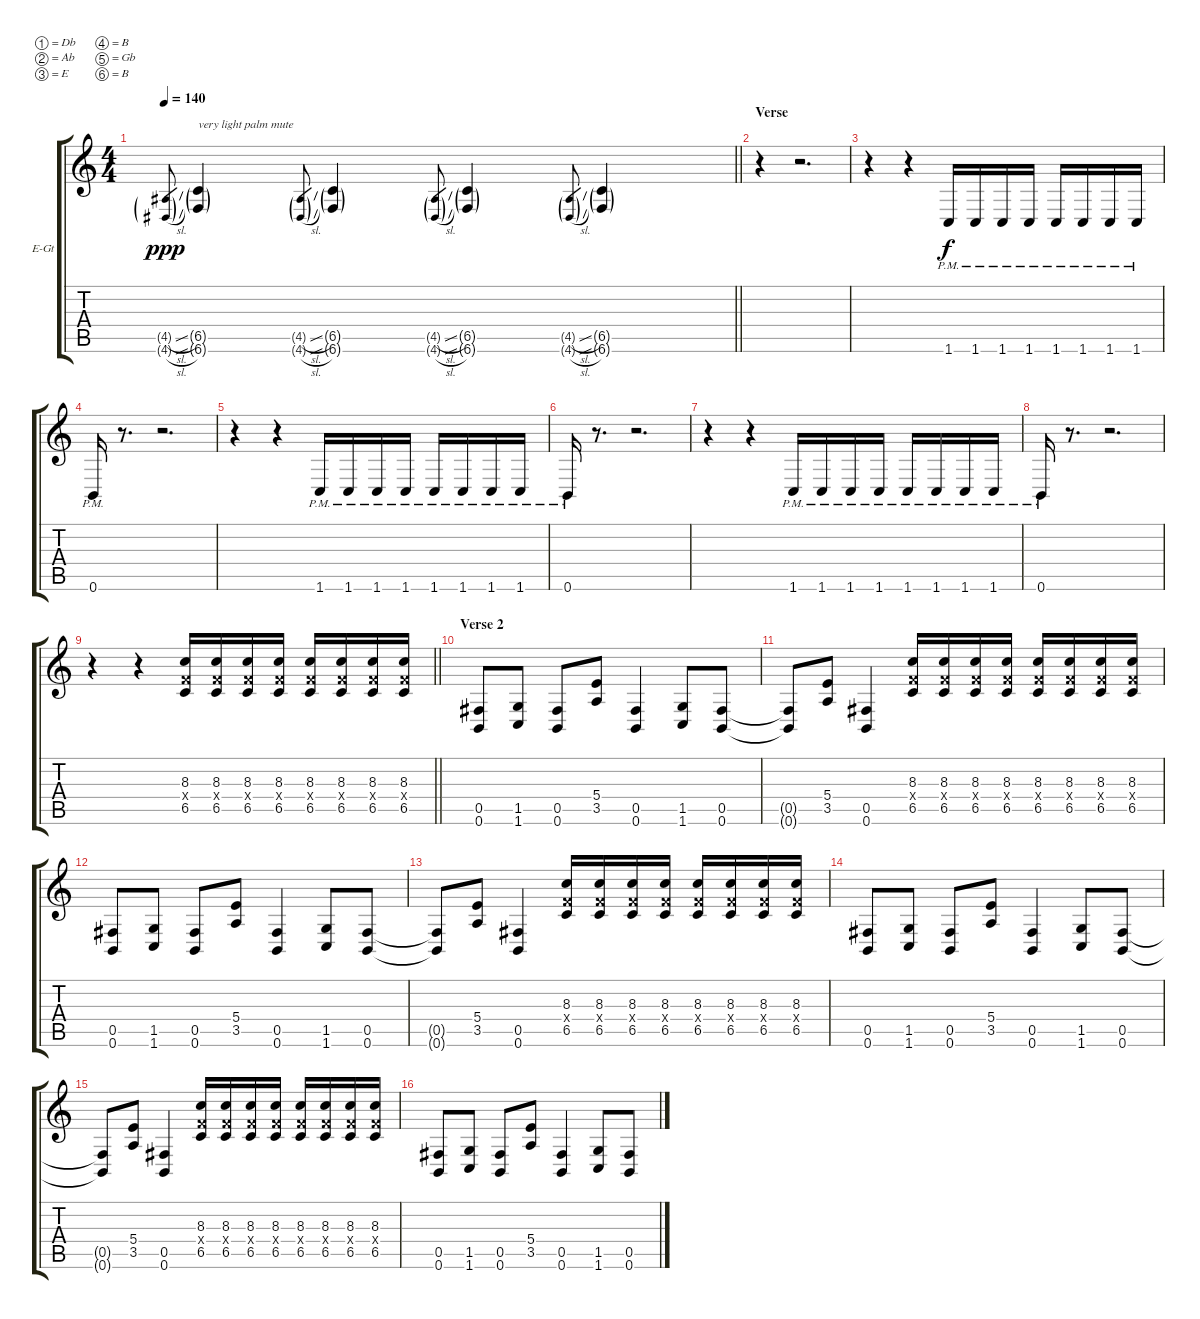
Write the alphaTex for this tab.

\bracketExtendMode groupsimilarinstruments
\firstSystemTrackNameOrientation horizontal
\otherSystemsTrackNameOrientation horizontal
\track ("Ahrue Luster" "E-Gt") {instrument distortionguitar}
\staff {score tabs}
\tuning (Db4 Ab3 E3 B2 Gb2 B1)
\ts (4 4)
\tempo 140
\clef g2
\barLineRight lightlight
\ks c
(4.5{sl g} 4.6{sl g}).8{gr dy ppp} (6.5{g} 6.6{g}).4{txt "very light palm mute"} (4.5{sl g} 4.6{sl g}).8{gr} (6.5{g} 6.6{g}).4 (4.5{sl g} 4.6{sl g}).8{gr} (6.5{g} 6.6{g}).4 (4.5{sl g} 4.6{sl g}).8{gr} (6.5{g} 6.6{g}).4 |
\section ("" "Verse")
r.4 r.2{d} |
r.4 r.4 1.6{pm}.16{dy f} 1.6{pm}.16 1.6{pm}.16 1.6{pm}.16 1.6{pm}.16 1.6{pm}.16 1.6{pm}.16 1.6{pm}.16 |
0.6{pm}.16 r.8{d} r.2{d} |
r.4 r.4 1.6{pm}.16 1.6{pm}.16 1.6{pm}.16 1.6{pm}.16 1.6{pm}.16 1.6{pm}.16 1.6{pm}.16 1.6{pm}.16 |
0.6{pm}.16 r.8{d} r.2{d} |
r.4 r.4 1.6{pm}.16 1.6{pm}.16 1.6{pm}.16 1.6{pm}.16 1.6{pm}.16 1.6{pm}.16 1.6{pm}.16 1.6{pm}.16 |
0.6{pm}.16 r.8{d} r.2{d} |
\barLineRight lightlight
r.4 r.4 (8.3 6.5 6.4{x}).16 (8.3 6.5 6.4{x}).16 (8.3 6.5 6.4{x}).16 (8.3 6.5 6.4{x}).16 (8.3 6.5 6.4{x}).16 (8.3 6.5 6.4{x}).16 (8.3 6.5 6.4{x}).16 (8.3 6.5 6.4{x}).16 |
\section ("" "Verse 2")
(0.5 0.6).8 (1.5 1.6).8 (0.5 0.6).8 (5.4 3.5).8 (0.5 0.6).4 (1.5 1.6).8 (0.5 0.6).8 |
(0.5{t} 0.6{t}).8 (5.4 3.5).8 (0.5 0.6).4 (8.3 6.5 6.4{x}).16 (8.3 6.5 6.4{x}).16 (8.3 6.5 6.4{x}).16 (8.3 6.5 6.4{x}).16 (8.3 6.5 6.4{x}).16 (8.3 6.5 6.4{x}).16 (8.3 6.5 6.4{x}).16 (8.3 6.5 6.4{x}).16 |
(0.5 0.6).8 (1.5 1.6).8 (0.5 0.6).8 (5.4 3.5).8 (0.5 0.6).4 (1.5 1.6).8 (0.5 0.6).8 |
(0.5{t} 0.6{t}).8 (5.4 3.5).8 (0.5 0.6).4 (8.3 6.5 6.4{x}).16 (8.3 6.5 6.4{x}).16 (8.3 6.5 6.4{x}).16 (8.3 6.5 6.4{x}).16 (8.3 6.5 6.4{x}).16 (8.3 6.5 6.4{x}).16 (8.3 6.5 6.4{x}).16 (8.3 6.5 6.4{x}).16 |
(0.5 0.6).8 (1.5 1.6).8 (0.5 0.6).8 (5.4 3.5).8 (0.5 0.6).4 (1.5 1.6).8 (0.5 0.6).8 |
(0.5{t} 0.6{t}).8 (5.4 3.5).8 (0.5 0.6).4 (8.3 6.5 6.4{x}).16 (8.3 6.5 6.4{x}).16 (8.3 6.5 6.4{x}).16 (8.3 6.5 6.4{x}).16 (8.3 6.5 6.4{x}).16 (8.3 6.5 6.4{x}).16 (8.3 6.5 6.4{x}).16 (8.3 6.5 6.4{x}).16 |
(0.5 0.6).8 (1.5 1.6).8 (0.5 0.6).8 (5.4 3.5).8 (0.5 0.6).4 (1.5 1.6).8 (0.5 0.6).8
